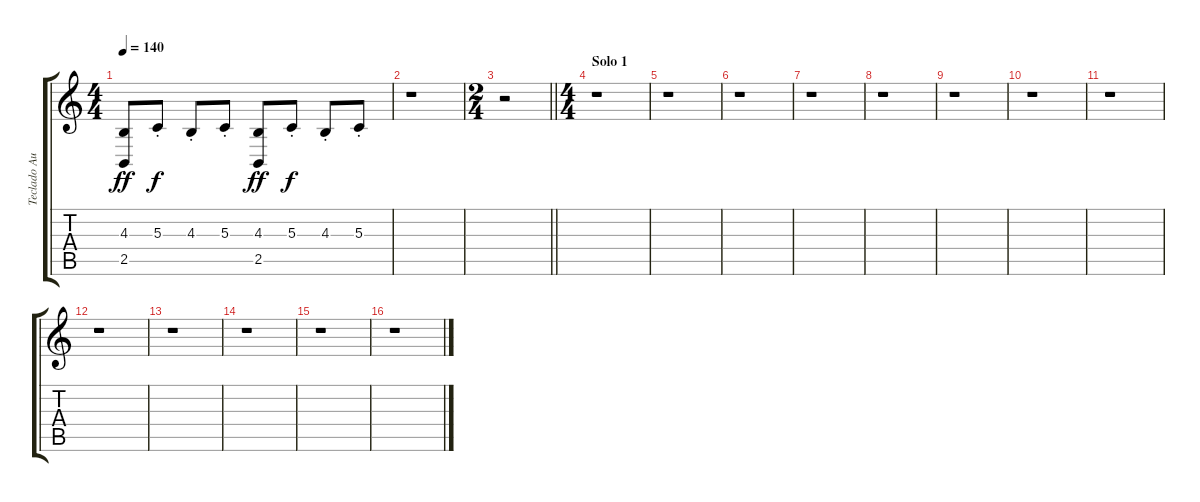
\track ("Teclado Aux" "Teclado Au") {instrument lead2sawtooth}
\staff {score tabs}
\tuning (E4 B3 G3 D3 A2 E2) {hide}
\ts (4 4)
\tempo 140
\clef g2
\ks c
(4.3{st} 2.5{st}).8{dy ff} 5.3{st}.8{dy f} 4.3{st}.8 5.3{st}.8 (4.3{st} 2.5{st}).8{dy ff} 5.3{st}.8{dy f} 4.3{st}.8 5.3{st}.8 |
r.1 |
\ts (2 4)
\barLineRight lightlight
r.2 |
\ts (4 4)
\section ("" "Solo 1")
r.1 |
r.1 |
r.1 |
r.1 |
r.1 |
r.1 |
r.1 |
r.1 |
r.1 |
r.1 |
r.1 |
r.1 |
r.1
